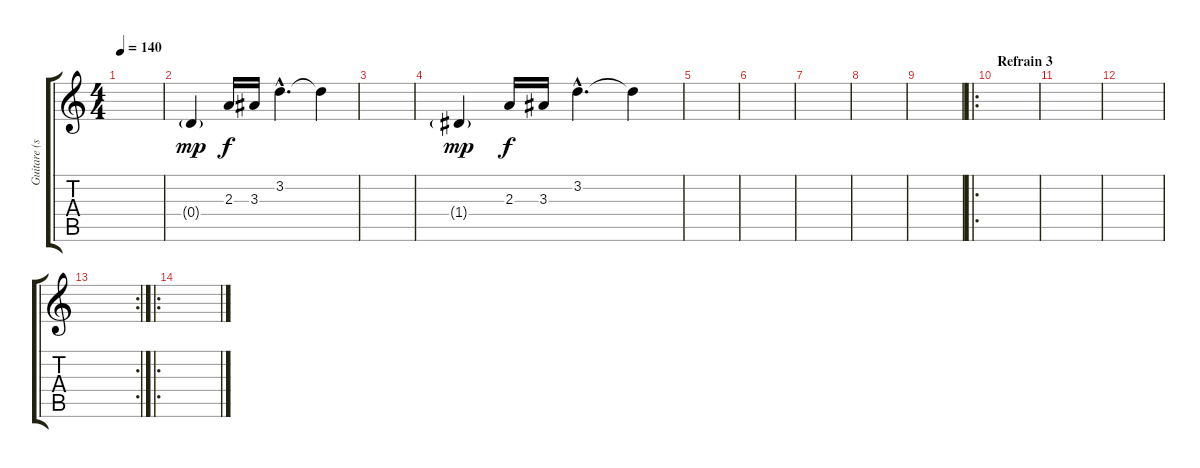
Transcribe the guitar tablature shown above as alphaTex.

\track ("Guitare (solo)" "Guitare (s") {instrument distortionguitar}
\staff {score tabs}
\tuning (E4 B3 G3 D3 A2 E2) {hide}
\ts (4 4)
\tempo 140
\clef g2
\ks c
|
0.4{g}.4{dy mp instrument electricguitarclean} 2.3.16{dy f} 3.3.16 3.2{hac}.4{d} 3.2{t}.4 |
|
1.4{g}.4{dy mp} 2.3.16{dy f} 3.3.16 3.2{hac}.4{d} 3.2{t}.4 |
|
|
|
|
|
\ro
\section ("" "Refrain 3")
|
|
|
\rc 2
|
\ro
